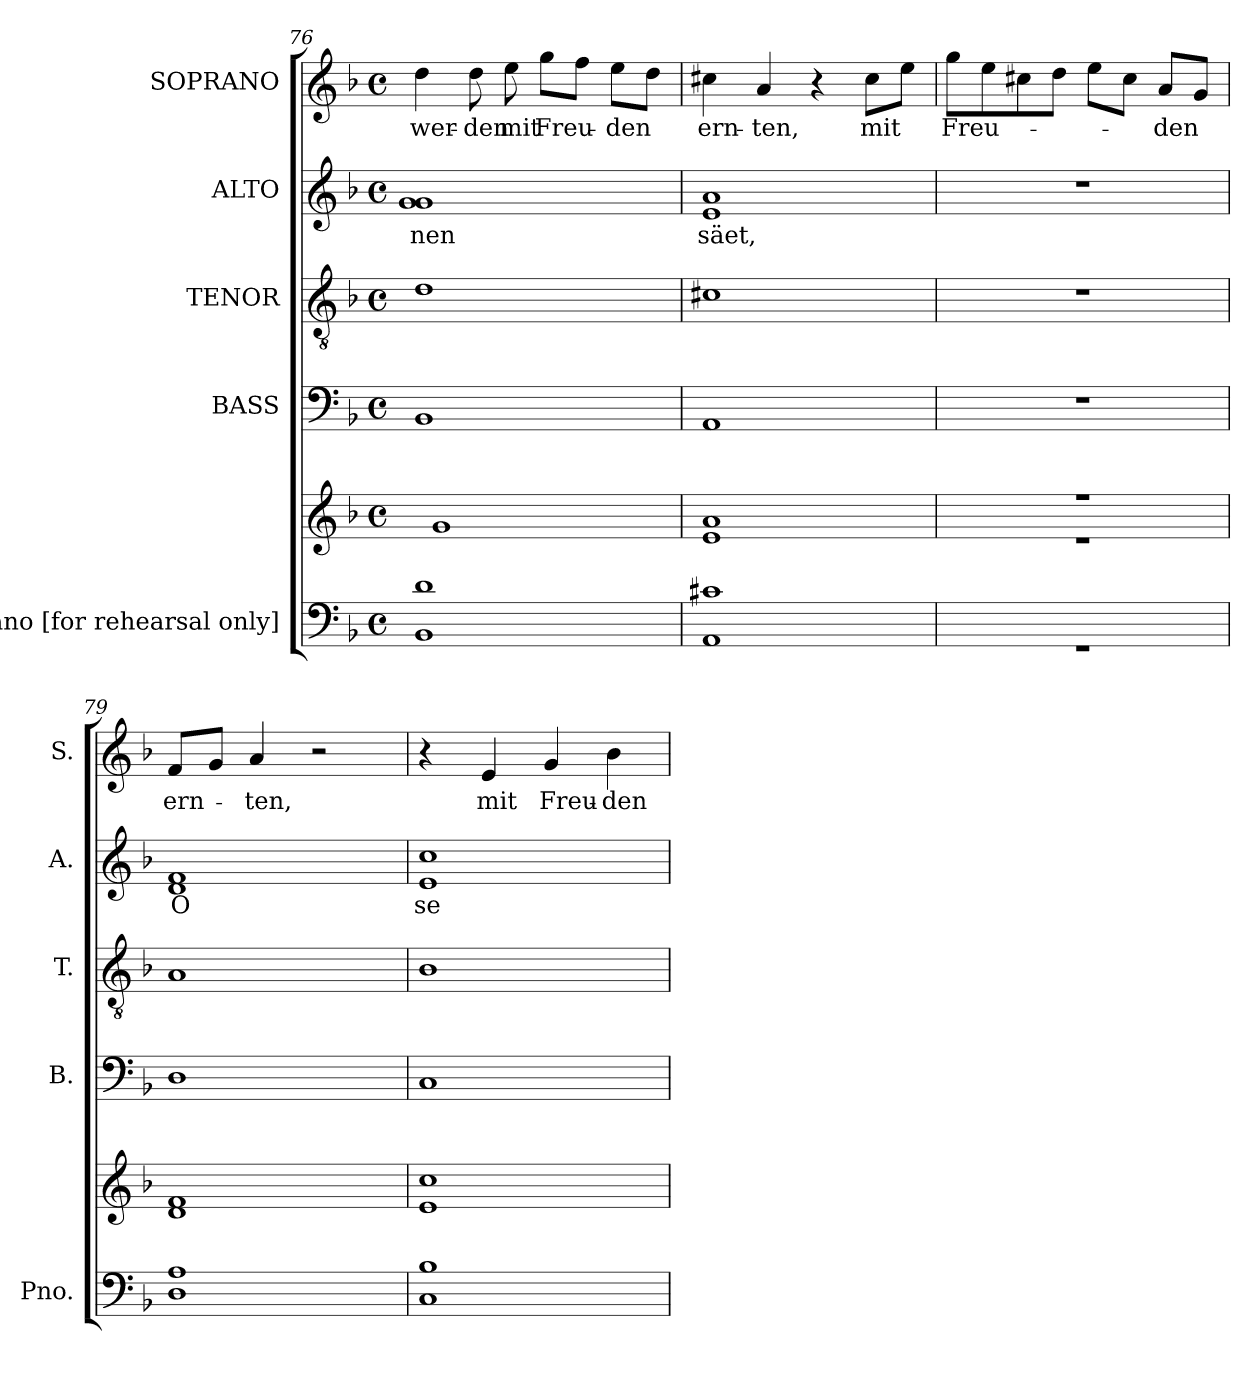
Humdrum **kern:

**kern	**kern	**kern	**kern	**kern	**text	**kern	**text
*part5	*part5	*part4	*part3	*part2	*part2	*part1	*part1
*staff6	*staff5	*staff4	*staff3	*staff2	*staff2	*staff1	*staff1
*I"Piano [for rehearsal only]	*	*I"BASS	*I"TENOR	*I"ALTO	*	*I"SOPRANO	*
*I'Pno.	*	*I'B.	*I'T.	*I'A.	*	*I'S.	*
*clefF4	*clefG2	*clefF4	*clefGv2	*clefG2	*	*clefG2	*
*	*	*	*ITrd7c12	*	*	*	*
*k[b-]	*k[b-]	*k[b-]	*k[b-]	*k[b-]	*	*k[b-]	*
*F:	*F:	*F:	*F:	*F:	*	*F:	*
*M4/4	*M4/4	*M4/4	*M4/4	*M4/4	*	*M4/4	*
*met(c)	*met(c)	*met(c)	*met(c)	*met(c)	*	*met(c)	*
=76	=76	=76	=76	=76	=76	=76	=76
*^	*^	*	*	*^	*	*	*
!	!	!	!	!	!	!	!	!LO:LY:b:color=#000000	!	!
!	!	!	!	!	!	!	!	!	!	!LO:LY:b:color=#000000
1di	1BB-i	1giyy	1gi	1BB-i	1Di	1ryy	1gi 1gi	-nen	4ddi\	wer-
!	!	!	!	!	!	!	!	!	!	!LO:LY:b:color=#000000
.	.	.	.	.	.	.	.	.	8ddi\	-den
!	!	!	!	!	!	!	!	!	!	!LO:LY:b:color=#000000
.	.	.	.	.	.	.	.	.	8eei\	mit
!	!	!	!	!	!	!	!	!	!	!LO:LY:b:color=#000000
.	.	.	.	.	.	.	.	.	8ggi\L	Freu-
.	.	.	.	.	.	.	.	.	8ffi\J	.
!	!	!	!	!	!	!	!	!	!	!LO:LY:b:color=#000000
.	.	.	.	.	.	.	.	.	8eei\L	-den
.	.	.	.	.	.	.	.	.	8ddi\J	.
!!LO:LB:g=z
=77	=77	=77	=77	=77	=77	=77	=77	=77	=77	=77
!	!	!	!	!	!	!	!	!LO:LY:b:color=#000000	!	!
!	!	!	!	!	!	!	!	!	!	!LO:LY:b:color=#000000
1c#Xi	1AAi	1ai	1ei	1AAi	1C#Xi	1ai	1ei	säet,	4cc#Xi\	ern-
!	!	!	!	!	!	!	!	!	!	!LO:LY:b:color=#000000
.	.	.	.	.	.	.	.	.	4ai/	-ten,
.	.	.	.	.	.	.	.	.	4r	.
!	!	!	!	!	!	!	!	!	!	!LO:LY:b:color=#000000
.	.	.	.	.	.	.	.	.	8cc#i\L	mit
.	.	.	.	.	.	.	.	.	8eei\J	.
*	*	*	*	*	*	*v	*v	*	*	*
=78	=78	=78	=78	=78	=78	=78	=78	=78	=78
!	!	!	!	!	!	!	!	!	!LO:LY:b:color=#000000
1ryy	1r	1r	1r	1r	1r	1r	.	8ggi\L	Freu-
.	.	.	.	.	.	.	.	8eei\	.
.	.	.	.	.	.	.	.	8cc#Xi\	.
.	.	.	.	.	.	.	.	8ddi\J	.
.	.	.	.	.	.	.	.	8eei\L	.
.	.	.	.	.	.	.	.	8cc#i\J	.
!	!	!	!	!	!	!	!	!	!LO:LY:b:color=#000000
.	.	.	.	.	.	.	.	8ai/L	-den
.	.	.	.	.	.	.	.	8gi/J	.
=79	=79	=79	=79	=79	=79	=79	=79	=79	=79
*	*	*	*	*	*	*^	*	*	*
!	!	!	!	!	!	!	!	!LO:LY:b:color=#000000	!	!
!	!	!	!	!	!	!	!	!	!	!LO:LY:b:color=#000000
1Ai	1Di	1fi	1di	1Di	1AAi	1fi	1di	O	8fi/L	ern-
.	.	.	.	.	.	.	.	.	8gi/J	.
!	!	!	!	!	!	!	!	!	!	!LO:LY:b:color=#000000
.	.	.	.	.	.	.	.	.	4ai/	-ten,
.	.	.	.	.	.	.	.	.	2r	.
=80	=80	=80	=80	=80	=80	=80	=80	=80	=80	=80
!	!	!	!	!	!	!	!	!LO:LY:b:color=#000000	!	!
1B-i	1Ci	1ryy	1ei 1cci	1Ci	1BB-i	1ryy	1ei 1cci	se-	4r	.
!	!	!	!	!	!	!	!	!	!	!LO:LY:b:color=#000000
.	.	.	.	.	.	.	.	.	4ei/	mit
!	!	!	!	!	!	!	!	!	!	!LO:LY:b:color=#000000
.	.	.	.	.	.	.	.	.	4gi/	Freu-
!	!	!	!	!	!	!	!	!	!	!LO:LY:b:color=#000000
.	.	.	.	.	.	.	.	.	4b-i\	-den
*v	*v	*	*	*	*	*v	*v	*	*	*
*	*v	*v	*	*	*	*	*	*
=	=	=	=	=	=	=	=
*-	*-	*-	*-	*-	*-	*-	*-
